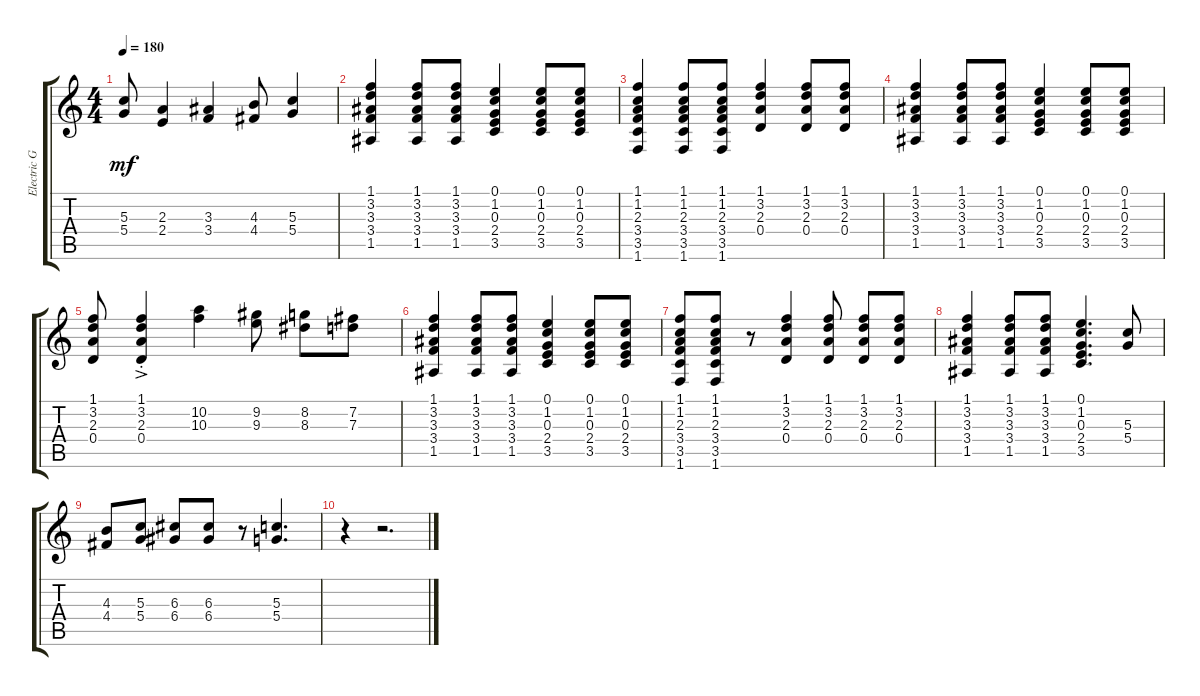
\track ("Electric Guitar" "Electric G") {instrument overdrivenguitar}
\staff {score tabs}
\tuning (E4 B3 G3 D3 A2 E2) {hide}
\ts (4 4)
\tempo 180
\clef g2
\ks c
(5.3 5.4).8{dy mf} (2.3 2.4).4 (3.3 3.4).4 (4.3 4.4).8 (5.3 5.4).4 |
(1.1 3.2 3.3 3.4 1.5).4 (1.1 3.2 3.3 3.4 1.5).8 (1.1 3.2 3.3 3.4 1.5).8 (0.1 1.2 0.3 2.4 3.5).4 (0.1 1.2 0.3 2.4 3.5).8 (0.1 1.2 0.3 2.4 3.5).8 |
(1.1 1.2 2.3 3.4 3.5 1.6).4 (1.1 1.2 2.3 3.4 3.5 1.6).8 (1.1 1.2 2.3 3.4 3.5 1.6).8 (1.1 3.2 2.3 0.4).4 (1.1 3.2 2.3 0.4).8 (1.1 3.2 2.3 0.4).8 |
(1.1 3.2 3.3 3.4 1.5).4 (1.1 3.2 3.3 3.4 1.5).8 (1.1 3.2 3.3 3.4 1.5).8 (0.1 1.2 0.3 2.4 3.5).4 (0.1 1.2 0.3 2.4 3.5).8 (0.1 1.2 0.3 2.4 3.5).8 |
(1.1 3.2 2.3 0.4).8 (1.1 3.2 2.3 0.4{ac st}).4 (10.2 10.3).4 (9.2 9.3).8 (8.2 8.3).8 (7.2 7.3).8 |
(1.1 3.2 3.3 3.4 1.5).4 (1.1 3.2 3.3 3.4 1.5).8 (1.1 3.2 3.3 3.4 1.5).8 (0.1 1.2 0.3 2.4 3.5).4 (0.1 1.2 0.3 2.4 3.5).8 (0.1 1.2 0.3 2.4 3.5).8 |
(1.1 1.2 2.3 3.4 3.5 1.6).8 (1.1 1.2 2.3 3.4 3.5 1.6).8 r.8 (1.1 3.2 2.3 0.4).4 (1.1 3.2 2.3 0.4).8 (1.1 3.2 2.3 0.4).8 (1.1 3.2 2.3 0.4).8 |
(1.1 3.2 3.3 3.4 1.5).4 (1.1 3.2 3.3 3.4 1.5).8 (1.1 3.2 3.3 3.4 1.5).8 (0.1 1.2 0.3 2.4 3.5).4{d} (5.3 5.4).8 |
(4.3 4.4).8 (5.3 5.4).8 (6.3 6.4).8 (6.3 6.4).8 r.8 (5.3 5.4).4{d} |
r.4 r.2{d}
